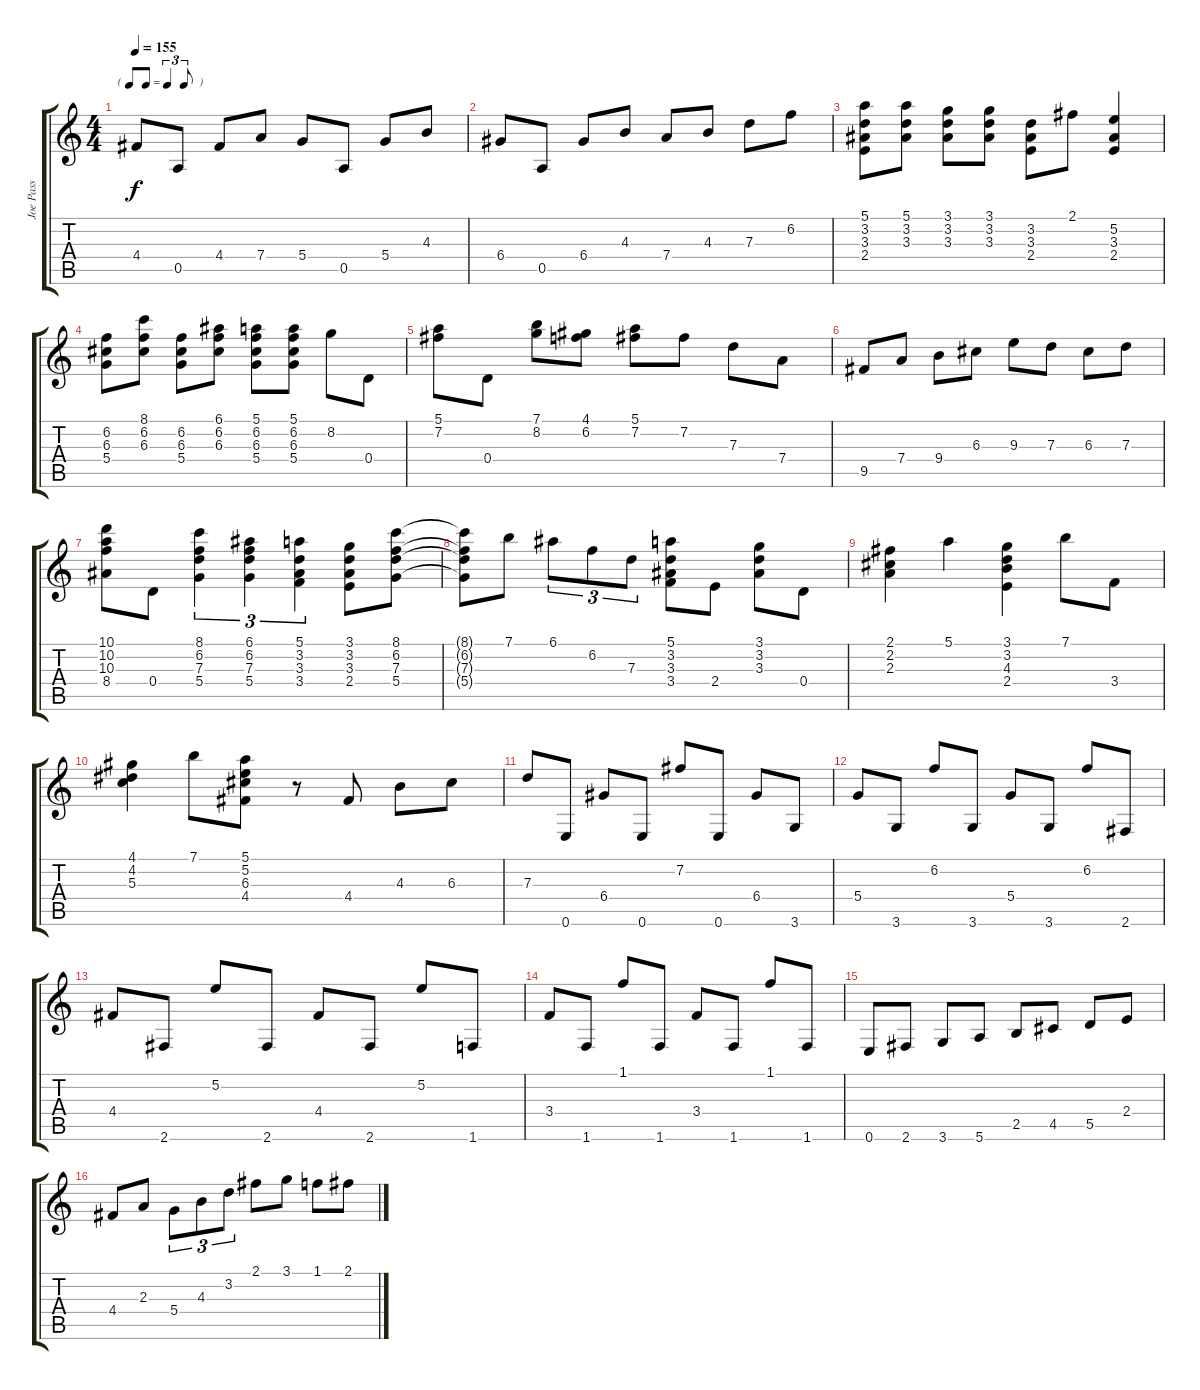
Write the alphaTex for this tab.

\track ("Joe Pass" "Joe Pass") {instrument electricguitarjazz}
\staff {score tabs}
\tuning (E4 B3 G3 D3 A2 E2) {hide}
\ts (4 4)
\tf triplet8th
\tempo 155
\clef g2
\ks c
4.4.8{dy f} 0.5.8 4.4.8 7.4.8 5.4.8 0.5.8 5.4.8 4.3.8 |
6.4.8 0.5.8 6.4.8 4.3.8 7.4.8 4.3.8 7.3.8 6.2.8 |
(5.1 3.2 3.3 2.4).8 (5.1 3.2 3.3).8 (3.1 3.2 3.3).8 (3.1 3.2 3.3).8 (3.2 3.3 2.4).8 2.1.8 (5.2 3.3 2.4).4 |
(6.2 6.3 5.4).8 (8.1 6.2 6.3).8 (6.2 6.3 5.4).8 (6.1 6.2 6.3).8 (5.1 6.2 6.3 5.4).8 (5.1 6.2 6.3 5.4).8 8.2.8 0.4.8 |
(5.1 7.2).8 0.4.8 (7.1 8.2).8 (4.1 6.2).8 (5.1 7.2).8 7.2.8 7.3.8 7.4.8 |
9.5.8 7.4.8 9.4.8 6.3.8 9.3.8 7.3.8 6.3.8 7.3.8 |
(10.1 10.2 10.3 8.4).8 0.4.8 (8.1 6.2 7.3 5.4).4{tu (3 2)} (6.1 6.2 7.3 5.4).4{tu (3 2)} (5.1 3.2 3.3 3.4).4{tu (3 2)} (3.1 3.2 3.3 2.4).8 (8.1 6.2 7.3 5.4).8 |
(8.1{t} 6.2{t} 7.3{t} 5.4{t}).8 7.1.8 6.1.8{tu (3 2)} 6.2.8{tu (3 2)} 7.3.8{tu (3 2)} (5.1 3.2 3.3 3.4).8 2.4.8 (3.1 3.2 3.3).8 0.4.8 |
(2.1 2.2 2.3).4 5.1.4 (3.1 3.2 4.3 2.4).4 7.1.8 3.4.8 |
(4.1 4.2 5.3).4 7.1.8 (5.1 5.2 6.3 4.4).8 r.8 4.4.8 4.3.8 6.3.8 |
7.3.8 0.6.8 6.4.8 0.6.8 7.2.8 0.6.8 6.4.8 3.6.8 |
5.4.8 3.6.8 6.2.8 3.6.8 5.4.8 3.6.8 6.2.8 2.6.8 |
4.4.8 2.6.8 5.2.8 2.6.8 4.4.8 2.6.8 5.2.8 1.6.8 |
3.4.8 1.6.8 1.1.8 1.6.8 3.4.8 1.6.8 1.1.8 1.6.8 |
0.6.8 2.6.8 3.6.8 5.6.8 2.5.8 4.5.8 5.5.8 2.4.8 |
4.4.8 2.3.8 5.4.8{tu (3 2)} 4.3.8{tu (3 2)} 3.2.8{tu (3 2)} 2.1.8 3.1.8 1.1.8 2.1.8
